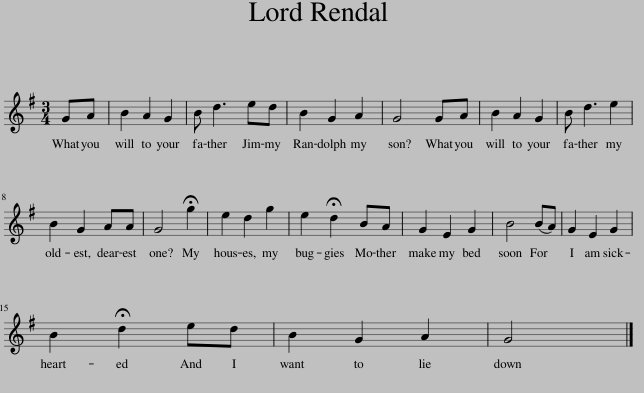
X:1
L:1/8
M:3/4
I:linebreak $
K:G
V:1 treble
V:1
 GA | B2 A2 G2 | B d3 ed | B2 G2 A2 | G4 GA | %5
 B2 A2 G2 | B d3 e2 |$ B2 G2 AA | G4 !fermata!g2 | e2 d2 g2 | %10
 e2 !fermata!d2 BA | G2 E2 G2 | B4 (BA) | G2 E2 G2 |$ B2 !fermata!d2 ed | %15
 B2 G2 A2 | G4 |] %17
